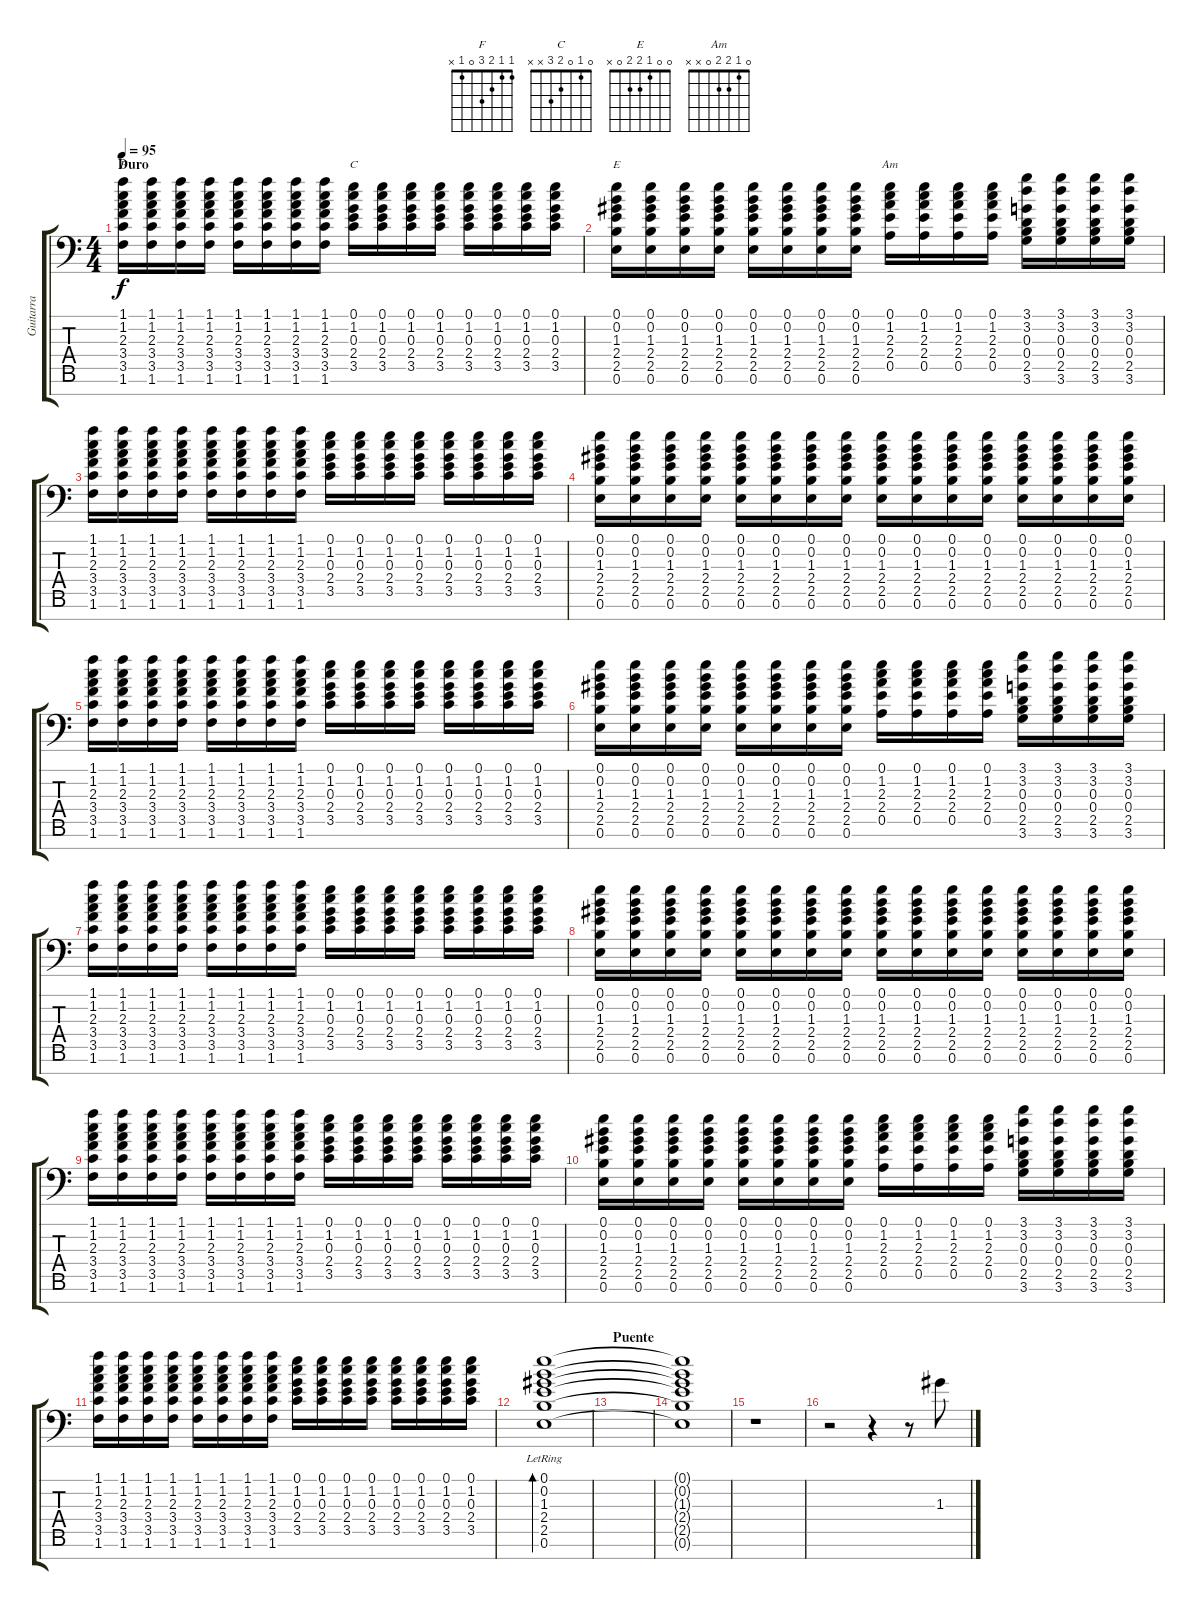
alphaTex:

\track ("Guitarra" "Guitarra") {instrument distortionguitar}
\staff {score tabs}
\tuning (E4 B3 G3 D3 A2 E2 A1) {hide}
\chord ("F" 1 1 2 3 0 1 x)
\chord ("C" 0 1 0 2 3 x x)
\chord ("E" 0 0 1 2 2 0 x)
\chord ("Am" 0 1 2 2 0 x x)
\ts (4 4)
\section ("" "Duro")
\tempo 95
\clef f4
\ks c
(1.1 1.2 2.3 3.4 3.5 1.6).16{ch "F" dy f volume 10} (1.1 1.2 2.3 3.4 3.5 1.6).16 (1.1 1.2 2.3 3.4 3.5 1.6).16 (1.1 1.2 2.3 3.4 3.5 1.6).16 (1.1 1.2 2.3 3.4 3.5 1.6).16 (1.1 1.2 2.3 3.4 3.5 1.6).16 (1.1 1.2 2.3 3.4 3.5 1.6).16 (1.1 1.2 2.3 3.4 3.5 1.6).16 (0.1 1.2 0.3 2.4 3.5).16{ch "C"} (0.1 1.2 0.3 2.4 3.5).16 (0.1 1.2 0.3 2.4 3.5).16 (0.1 1.2 0.3 2.4 3.5).16 (0.1 1.2 0.3 2.4 3.5).16 (0.1 1.2 0.3 2.4 3.5).16 (0.1 1.2 0.3 2.4 3.5).16 (0.1 1.2 0.3 2.4 3.5).16 |
(0.1 0.2 1.3 2.4 2.5 0.6).16{ch "E"} (0.1 0.2 1.3 2.4 2.5 0.6).16 (0.1 0.2 1.3 2.4 2.5 0.6).16 (0.1 0.2 1.3 2.4 2.5 0.6).16 (0.1 0.2 1.3 2.4 2.5 0.6).16 (0.1 0.2 1.3 2.4 2.5 0.6).16 (0.1 0.2 1.3 2.4 2.5 0.6).16 (0.1 0.2 1.3 2.4 2.5 0.6).16 (0.1 1.2 2.3 2.4 0.5).16{ch "Am"} (0.1 1.2 2.3 2.4 0.5).16 (0.1 1.2 2.3 2.4 0.5).16 (0.1 1.2 2.3 2.4 0.5).16 (3.1 3.2 0.3 0.4 2.5 3.6).16 (3.1 3.2 0.3 0.4 2.5 3.6).16 (3.1 3.2 0.3 0.4 2.5 3.6).16 (3.1 3.2 0.3 0.4 2.5 3.6).16 |
(1.1 1.2 2.3 3.4 3.5 1.6).16{volume 10} (1.1 1.2 2.3 3.4 3.5 1.6).16 (1.1 1.2 2.3 3.4 3.5 1.6).16 (1.1 1.2 2.3 3.4 3.5 1.6).16 (1.1 1.2 2.3 3.4 3.5 1.6).16 (1.1 1.2 2.3 3.4 3.5 1.6).16 (1.1 1.2 2.3 3.4 3.5 1.6).16 (1.1 1.2 2.3 3.4 3.5 1.6).16 (0.1 1.2 0.3 2.4 3.5).16 (0.1 1.2 0.3 2.4 3.5).16 (0.1 1.2 0.3 2.4 3.5).16 (0.1 1.2 0.3 2.4 3.5).16 (0.1 1.2 0.3 2.4 3.5).16 (0.1 1.2 0.3 2.4 3.5).16 (0.1 1.2 0.3 2.4 3.5).16 (0.1 1.2 0.3 2.4 3.5).16 |
(0.1 0.2 1.3 2.4 2.5 0.6).16 (0.1 0.2 1.3 2.4 2.5 0.6).16 (0.1 0.2 1.3 2.4 2.5 0.6).16 (0.1 0.2 1.3 2.4 2.5 0.6).16 (0.1 0.2 1.3 2.4 2.5 0.6).16 (0.1 0.2 1.3 2.4 2.5 0.6).16 (0.1 0.2 1.3 2.4 2.5 0.6).16 (0.1 0.2 1.3 2.4 2.5 0.6).16 (0.1 0.2 1.3 2.4 2.5 0.6).16 (0.1 0.2 1.3 2.4 2.5 0.6).16 (0.1 0.2 1.3 2.4 2.5 0.6).16 (0.1 0.2 1.3 2.4 2.5 0.6).16 (0.1 0.2 1.3 2.4 2.5 0.6).16 (0.1 0.2 1.3 2.4 2.5 0.6).16 (0.1 0.2 1.3 2.4 2.5 0.6).16 (0.1 0.2 1.3 2.4 2.5 0.6).16 |
(1.1 1.2 2.3 3.4 3.5 1.6).16{volume 10} (1.1 1.2 2.3 3.4 3.5 1.6).16 (1.1 1.2 2.3 3.4 3.5 1.6).16 (1.1 1.2 2.3 3.4 3.5 1.6).16 (1.1 1.2 2.3 3.4 3.5 1.6).16 (1.1 1.2 2.3 3.4 3.5 1.6).16 (1.1 1.2 2.3 3.4 3.5 1.6).16 (1.1 1.2 2.3 3.4 3.5 1.6).16 (0.1 1.2 0.3 2.4 3.5).16 (0.1 1.2 0.3 2.4 3.5).16 (0.1 1.2 0.3 2.4 3.5).16 (0.1 1.2 0.3 2.4 3.5).16 (0.1 1.2 0.3 2.4 3.5).16 (0.1 1.2 0.3 2.4 3.5).16 (0.1 1.2 0.3 2.4 3.5).16 (0.1 1.2 0.3 2.4 3.5).16 |
(0.1 0.2 1.3 2.4 2.5 0.6).16 (0.1 0.2 1.3 2.4 2.5 0.6).16 (0.1 0.2 1.3 2.4 2.5 0.6).16 (0.1 0.2 1.3 2.4 2.5 0.6).16 (0.1 0.2 1.3 2.4 2.5 0.6).16 (0.1 0.2 1.3 2.4 2.5 0.6).16 (0.1 0.2 1.3 2.4 2.5 0.6).16 (0.1 0.2 1.3 2.4 2.5 0.6).16 (0.1 1.2 2.3 2.4 0.5).16 (0.1 1.2 2.3 2.4 0.5).16 (0.1 1.2 2.3 2.4 0.5).16 (0.1 1.2 2.3 2.4 0.5).16 (3.1 3.2 0.3 0.4 2.5 3.6).16 (3.1 3.2 0.3 0.4 2.5 3.6).16 (3.1 3.2 0.3 0.4 2.5 3.6).16 (3.1 3.2 0.3 0.4 2.5 3.6).16 |
(1.1 1.2 2.3 3.4 3.5 1.6).16{volume 10} (1.1 1.2 2.3 3.4 3.5 1.6).16 (1.1 1.2 2.3 3.4 3.5 1.6).16 (1.1 1.2 2.3 3.4 3.5 1.6).16 (1.1 1.2 2.3 3.4 3.5 1.6).16 (1.1 1.2 2.3 3.4 3.5 1.6).16 (1.1 1.2 2.3 3.4 3.5 1.6).16 (1.1 1.2 2.3 3.4 3.5 1.6).16 (0.1 1.2 0.3 2.4 3.5).16 (0.1 1.2 0.3 2.4 3.5).16 (0.1 1.2 0.3 2.4 3.5).16 (0.1 1.2 0.3 2.4 3.5).16 (0.1 1.2 0.3 2.4 3.5).16 (0.1 1.2 0.3 2.4 3.5).16 (0.1 1.2 0.3 2.4 3.5).16 (0.1 1.2 0.3 2.4 3.5).16 |
(0.1 0.2 1.3 2.4 2.5 0.6).16 (0.1 0.2 1.3 2.4 2.5 0.6).16 (0.1 0.2 1.3 2.4 2.5 0.6).16 (0.1 0.2 1.3 2.4 2.5 0.6).16 (0.1 0.2 1.3 2.4 2.5 0.6).16 (0.1 0.2 1.3 2.4 2.5 0.6).16 (0.1 0.2 1.3 2.4 2.5 0.6).16 (0.1 0.2 1.3 2.4 2.5 0.6).16 (0.1 0.2 1.3 2.4 2.5 0.6).16 (0.1 0.2 1.3 2.4 2.5 0.6).16 (0.1 0.2 1.3 2.4 2.5 0.6).16 (0.1 0.2 1.3 2.4 2.5 0.6).16 (0.1 0.2 1.3 2.4 2.5 0.6).16 (0.1 0.2 1.3 2.4 2.5 0.6).16 (0.1 0.2 1.3 2.4 2.5 0.6).16 (0.1 0.2 1.3 2.4 2.5 0.6).16 |
(1.1 1.2 2.3 3.4 3.5 1.6).16{volume 10} (1.1 1.2 2.3 3.4 3.5 1.6).16 (1.1 1.2 2.3 3.4 3.5 1.6).16 (1.1 1.2 2.3 3.4 3.5 1.6).16 (1.1 1.2 2.3 3.4 3.5 1.6).16 (1.1 1.2 2.3 3.4 3.5 1.6).16 (1.1 1.2 2.3 3.4 3.5 1.6).16 (1.1 1.2 2.3 3.4 3.5 1.6).16 (0.1 1.2 0.3 2.4 3.5).16 (0.1 1.2 0.3 2.4 3.5).16 (0.1 1.2 0.3 2.4 3.5).16 (0.1 1.2 0.3 2.4 3.5).16 (0.1 1.2 0.3 2.4 3.5).16 (0.1 1.2 0.3 2.4 3.5).16 (0.1 1.2 0.3 2.4 3.5).16 (0.1 1.2 0.3 2.4 3.5).16 |
(0.1 0.2 1.3 2.4 2.5 0.6).16 (0.1 0.2 1.3 2.4 2.5 0.6).16 (0.1 0.2 1.3 2.4 2.5 0.6).16 (0.1 0.2 1.3 2.4 2.5 0.6).16 (0.1 0.2 1.3 2.4 2.5 0.6).16 (0.1 0.2 1.3 2.4 2.5 0.6).16 (0.1 0.2 1.3 2.4 2.5 0.6).16 (0.1 0.2 1.3 2.4 2.5 0.6).16 (0.1 1.2 2.3 2.4 0.5).16 (0.1 1.2 2.3 2.4 0.5).16 (0.1 1.2 2.3 2.4 0.5).16 (0.1 1.2 2.3 2.4 0.5).16 (3.1 3.2 0.3 0.4 2.5 3.6).16 (3.1 3.2 0.3 0.4 2.5 3.6).16 (3.1 3.2 0.3 0.4 2.5 3.6).16 (3.1 3.2 0.3 0.4 2.5 3.6).16 |
(1.1 1.2 2.3 3.4 3.5 1.6).16{volume 10} (1.1 1.2 2.3 3.4 3.5 1.6).16 (1.1 1.2 2.3 3.4 3.5 1.6).16 (1.1 1.2 2.3 3.4 3.5 1.6).16 (1.1 1.2 2.3 3.4 3.5 1.6).16 (1.1 1.2 2.3 3.4 3.5 1.6).16 (1.1 1.2 2.3 3.4 3.5 1.6).16 (1.1 1.2 2.3 3.4 3.5 1.6).16 (0.1 1.2 0.3 2.4 3.5).16 (0.1 1.2 0.3 2.4 3.5).16 (0.1 1.2 0.3 2.4 3.5).16 (0.1 1.2 0.3 2.4 3.5).16 (0.1 1.2 0.3 2.4 3.5).16 (0.1 1.2 0.3 2.4 3.5).16 (0.1 1.2 0.3 2.4 3.5).16 (0.1 1.2 0.3 2.4 3.5).16 |
(0.1{lr} 0.2{lr} 1.3{lr} 2.4{lr} 2.5{lr} 0.6{lr}).1{bd 120} |
\section ("" "Puente")
|
(0.1{t} 0.2{t} 1.3{t} 2.4{t} 2.5{t} 0.6{t}).1 |
r.1 |
r.2{volume 9} r.4 r.8 1.3{ss}.8
